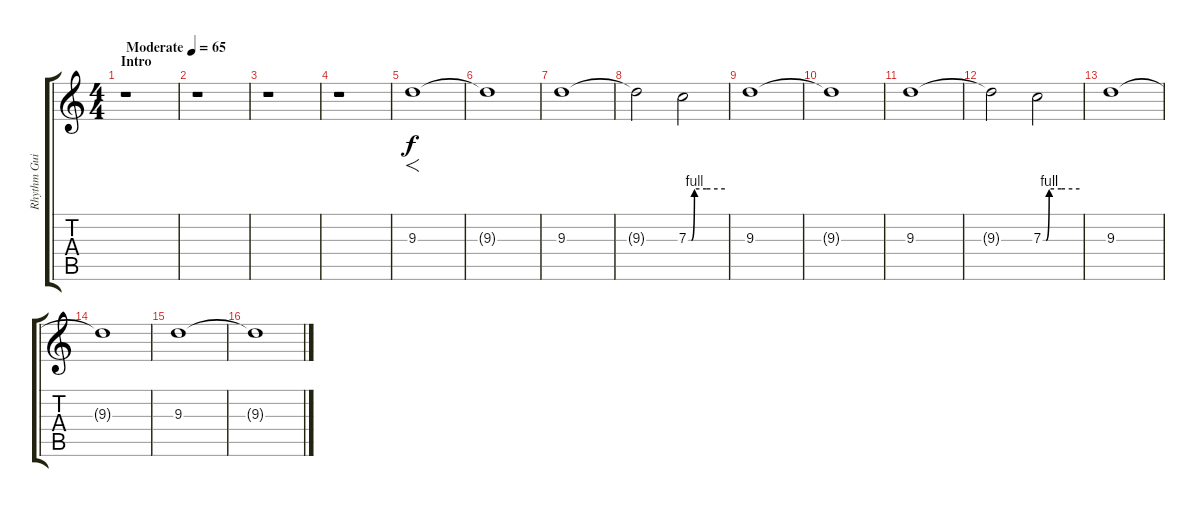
\track ("Rhythm Guitar" "Rhythm Gui") {instrument distortionguitar}
\staff {score tabs}
\tuning (D4 A3 F3 C3 G2 D2) {hide}
\ts (4 4)
\section ("" "Intro")
\tempo (65 "Moderate")
\clef g2
\ks c
r.1{dy f instrument distortionguitar} |
r.1 |
r.1 |
r.1 |
9.3.1{f} |
9.3{t}.1 |
9.3.1 |
9.3{t}.2 7.3{be (custom 0 0 5 0 10 4 30 4 60 4)}.2 |
9.3.1 |
9.3{t}.1 |
9.3.1 |
9.3{t}.2 7.3{be (custom 0 0 5 0 10 4 30 4 60 4)}.2 |
9.3.1 |
9.3{t}.1 |
9.3.1 |
9.3{t}.1
